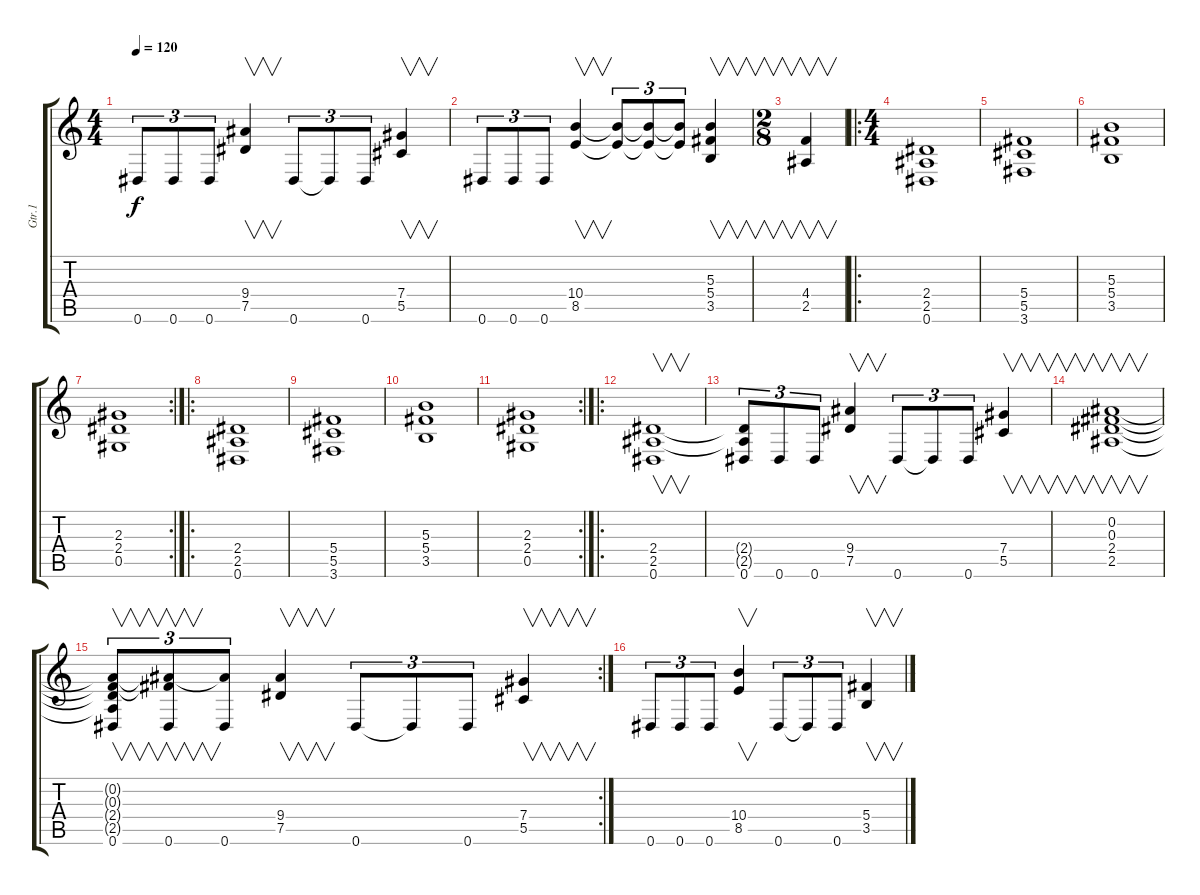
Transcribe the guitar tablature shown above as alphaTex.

\track ("Gtr.1" "Gtr.1") {instrument distortionguitar}
\staff {score tabs}
\tuning (Eb4 Bb3 Gb3 Db3 Ab2 Eb2) {hide}
\ts (4 4)
\tempo 120
\clef g2
\ks c
0.6.8{tu (3 2) dy f} 0.6.8{tu (3 2)} 0.6.8{tu (3 2)} (9.4 7.5).4{v} 0.6.8{tu (3 2)} 0.6{t}.8{tu (3 2)} 0.6.8{tu (3 2)} (7.4 5.5).4{v} |
0.6.8{tu (3 2)} 0.6.8{tu (3 2)} 0.6.8{tu (3 2)} (10.4 8.5).4{v} (10.4{t} 8.5{t}).8{tu (3 2)} (10.4{t} 8.5{t}).8{tu (3 2)} (10.4{t} 8.5{t}).8{tu (3 2)} (5.3 5.4 3.5).4{v} |
\ts (2 8)
(4.4 2.5).4{v} |
\ro
\ts (4 4)
(2.4 2.5 0.6).1 |
(5.4 5.5 3.6).1 |
(5.3 5.4 3.5).1 |
\rc 2
(2.3 2.4 0.5).1 |
\ro
(2.4 2.5 0.6).1 |
(5.4 5.5 3.6).1 |
(5.3 5.4 3.5).1 |
\rc 2
(2.3 2.4 0.5).1 |
\ro
(2.4 2.5 0.6).1{v} |
(2.4{t} 2.5{t} 0.6).8{tu (3 2)} 0.6.8{tu (3 2)} 0.6.8{tu (3 2)} (9.4 7.5).4{v} 0.6.8{tu (3 2)} 0.6{t}.8{tu (3 2)} 0.6.8{tu (3 2)} (7.4 5.5).4{v} |
(0.2 0.3 2.4 2.5).1{v} |
\rc 2
(0.2{t} 0.3{t} 2.4{t} 2.5{t} 0.6).8{v tu (3 2)} (0.2{t} 0.3{t} 0.6).8{v tu (3 2)} (0.2{t} 0.6).8{tu (3 2)} (9.4 7.5).4{v} 0.6.8{tu (3 2)} 0.6{t}.8{tu (3 2)} 0.6.8{tu (3 2)} (7.4 5.5).4{v} |
0.6.8{tu (3 2)} 0.6.8{tu (3 2)} 0.6.8{tu (3 2)} (10.4 8.5).4{v} 0.6.8{tu (3 2)} 0.6{t}.8{tu (3 2)} 0.6.8{tu (3 2)} (5.4 3.5).4{v}
